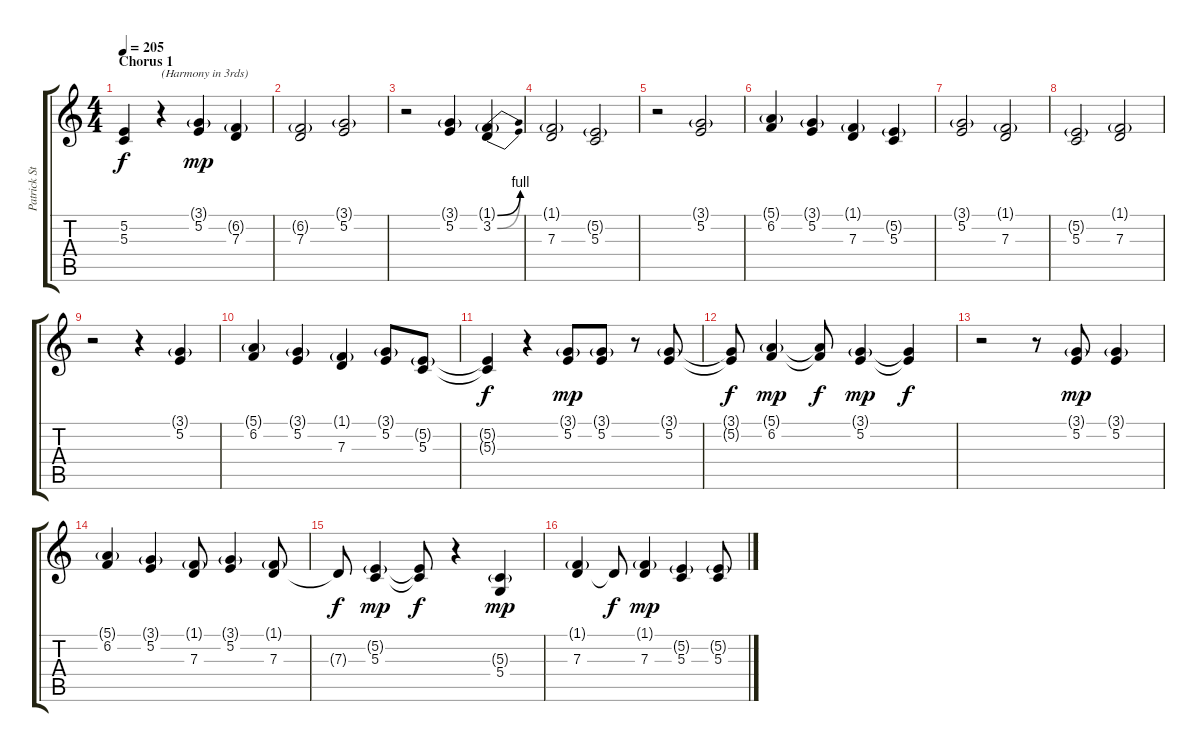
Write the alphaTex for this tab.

\track ("Patrick Stump (Lead Vocal and Harmonies)" "Patrick St") {instrument clarinet}
\staff {score tabs}
\tuning (E4 B3 G3 D3 A2 E2) {hide}
\ts (4 4)
\section ("" "Chorus 1")
\tempo 205
\clef g2
\ks c
(5.2{t} 5.3{t}).4{dy f} r.4{txt "(Harmony in 3rds)"} (3.1{g} 5.2).4{dy mp} (6.2{g} 7.3).4 |
(6.2{g} 7.3).2 (3.1{g} 5.2).2 |
r.2 (3.1{g} 5.2).4 (1.1{be (bend 0 0 60 4) g} 3.2{be (bend 0 0 60 4)}).4 |
(1.1{g} 7.3).2 (5.2{g} 5.3).2 |
r.2 (3.1{g} 5.2).2 |
(5.1{g} 6.2).4 (3.1{g} 5.2).4 (1.1{g} 7.3).4 (5.2{g} 5.3).4 |
(3.1{g} 5.2).2 (1.1{g} 7.3).2 |
(5.2{g} 5.3).2 (1.1{g} 7.3).2 |
r.2 r.4 (3.1{g} 5.2).4 |
(5.1{g} 6.2).4 (3.1{g} 5.2).4 (1.1{g} 7.3).4 (3.1{g} 5.2).8 (5.2{g} 5.3).8 |
(5.2{t} 5.3{t}).4{dy f} r.4 (3.1{g} 5.2).8{dy mp} (3.1{g} 5.2).8 r.8 (3.1{g} 5.2).8 |
(3.1{t} 5.2{t}).8{dy f} (5.1{g} 6.2).4{dy mp} (5.1{t} 6.2{t}).8{dy f} (3.1{g} 5.2).4{dy mp} (3.1{t} 5.2{t}).4{dy f} |
r.2 r.8 (3.1{g} 5.2).8{dy mp} (3.1{g} 5.2).4 |
(5.1{g} 6.2).4 (3.1{g} 5.2).4 (1.1{g} 7.3).8 (3.1{g} 5.2).4 (1.1{g} 7.3).8 |
7.3{t}.8{dy f} (5.2{g} 5.3).4{dy mp} (5.2{t} 5.3{t}).8{dy f} r.4 (5.3{g} 5.4).4{dy mp} |
(1.1{g} 7.3).4 7.3{t}.8{dy f} (1.1{g} 7.3).4{dy mp} (5.2{g} 5.3).4 (5.2{g} 5.3).8
